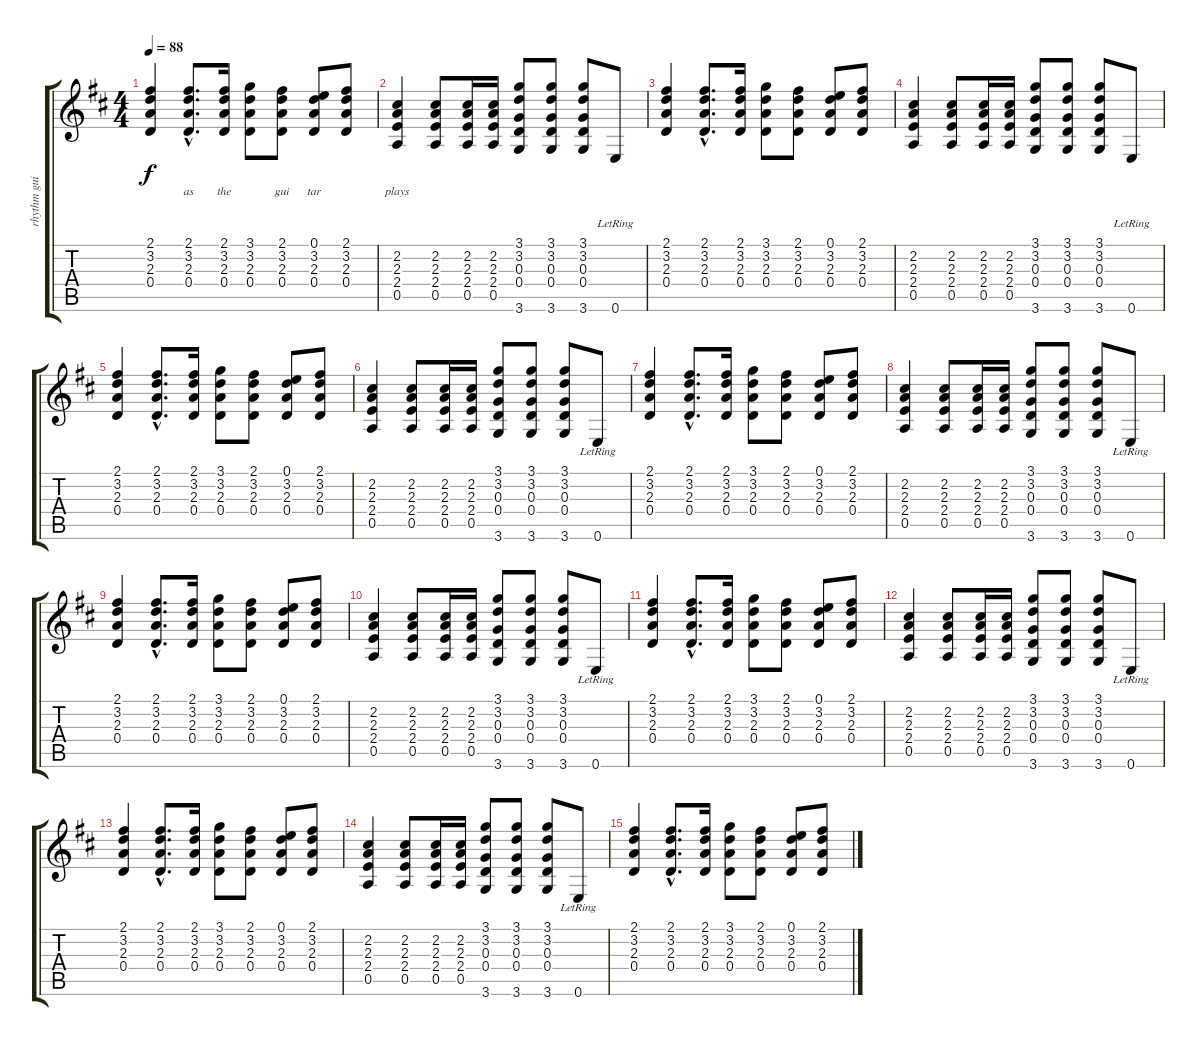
\track ("rhythm guitar" "rhythm gui") {instrument acousticguitarsteel}
\staff {score tabs}
\tuning (E4 B3 G3 D3 A2 E2) {hide}
\ts (4 4)
\tempo 88
\clef g2
\ks d
(2.1 3.2 2.3 0.4).4{lyrics (0 "") lyrics (1 "") lyrics (2 "") lyrics (3 "") lyrics (4 "") dy f} (2.1{hac} 3.2{hac} 2.3{hac} 0.4{hac}).8{d lyrics (0 "as") lyrics (1 "") lyrics (2 "") lyrics (3 "") lyrics (4 "")} (2.1 3.2 2.3 0.4).16{lyrics (0 "the") lyrics (1 "") lyrics (2 "") lyrics (3 "") lyrics (4 "")} (3.1 3.2 2.3 0.4).8{lyrics (0 "") lyrics (1 "") lyrics (2 "") lyrics (3 "") lyrics (4 "")} (2.1 3.2 2.3 0.4).8{lyrics (0 "gui") lyrics (1 "") lyrics (2 "") lyrics (3 "") lyrics (4 "")} (0.1 3.2 2.3 0.4).8{lyrics (0 "tar") lyrics (1 "") lyrics (2 "") lyrics (3 "") lyrics (4 "")} (2.1 3.2 2.3 0.4).8{lyrics (0 "") lyrics (1 "") lyrics (2 "") lyrics (3 "") lyrics (4 "")} |
(2.2 2.3 2.4 0.5).4{lyrics (0 "plays") lyrics (1 "") lyrics (2 "") lyrics (3 "") lyrics (4 "")} (2.2 2.3 2.4 0.5).8 (2.2 2.3 2.4 0.5).16 (2.2 2.3 2.4 0.5).16 (3.1 3.2 0.3 0.4 3.6).8 (3.1 3.2 0.3 0.4 3.6).8 (3.1 3.2 0.3 0.4 3.6).8 0.6{lr}.8 |
(2.1 3.2 2.3 0.4).4 (2.1{hac} 3.2{hac} 2.3{hac} 0.4{hac}).8{d} (2.1 3.2 2.3 0.4).16 (3.1 3.2 2.3 0.4).8 (2.1 3.2 2.3 0.4).8 (0.1 3.2 2.3 0.4).8 (2.1 3.2 2.3 0.4).8 |
(2.2 2.3 2.4 0.5).4 (2.2 2.3 2.4 0.5).8 (2.2 2.3 2.4 0.5).16 (2.2 2.3 2.4 0.5).16 (3.1 3.2 0.3 0.4 3.6).8 (3.1 3.2 0.3 0.4 3.6).8 (3.1 3.2 0.3 0.4 3.6).8 0.6{lr}.8 |
(2.1 3.2 2.3 0.4).4 (2.1{hac} 3.2{hac} 2.3{hac} 0.4{hac}).8{d} (2.1 3.2 2.3 0.4).16 (3.1 3.2 2.3 0.4).8 (2.1 3.2 2.3 0.4).8 (0.1 3.2 2.3 0.4).8 (2.1 3.2 2.3 0.4).8 |
(2.2 2.3 2.4 0.5).4 (2.2 2.3 2.4 0.5).8 (2.2 2.3 2.4 0.5).16 (2.2 2.3 2.4 0.5).16 (3.1 3.2 0.3 0.4 3.6).8 (3.1 3.2 0.3 0.4 3.6).8 (3.1 3.2 0.3 0.4 3.6).8 0.6{lr}.8 |
(2.1 3.2 2.3 0.4).4 (2.1{hac} 3.2{hac} 2.3{hac} 0.4{hac}).8{d} (2.1 3.2 2.3 0.4).16 (3.1 3.2 2.3 0.4).8 (2.1 3.2 2.3 0.4).8 (0.1 3.2 2.3 0.4).8 (2.1 3.2 2.3 0.4).8 |
(2.2 2.3 2.4 0.5).4 (2.2 2.3 2.4 0.5).8 (2.2 2.3 2.4 0.5).16 (2.2 2.3 2.4 0.5).16 (3.1 3.2 0.3 0.4 3.6).8 (3.1 3.2 0.3 0.4 3.6).8 (3.1 3.2 0.3 0.4 3.6).8 0.6{lr}.8 |
(2.1 3.2 2.3 0.4).4 (2.1{hac} 3.2{hac} 2.3{hac} 0.4{hac}).8{d} (2.1 3.2 2.3 0.4).16 (3.1 3.2 2.3 0.4).8 (2.1 3.2 2.3 0.4).8 (0.1 3.2 2.3 0.4).8 (2.1 3.2 2.3 0.4).8 |
(2.2 2.3 2.4 0.5).4 (2.2 2.3 2.4 0.5).8 (2.2 2.3 2.4 0.5).16 (2.2 2.3 2.4 0.5).16 (3.1 3.2 0.3 0.4 3.6).8 (3.1 3.2 0.3 0.4 3.6).8 (3.1 3.2 0.3 0.4 3.6).8 0.6{lr}.8 |
(2.1 3.2 2.3 0.4).4 (2.1{hac} 3.2{hac} 2.3{hac} 0.4{hac}).8{d} (2.1 3.2 2.3 0.4).16 (3.1 3.2 2.3 0.4).8 (2.1 3.2 2.3 0.4).8 (0.1 3.2 2.3 0.4).8 (2.1 3.2 2.3 0.4).8 |
(2.2 2.3 2.4 0.5).4 (2.2 2.3 2.4 0.5).8 (2.2 2.3 2.4 0.5).16 (2.2 2.3 2.4 0.5).16 (3.1 3.2 0.3 0.4 3.6).8 (3.1 3.2 0.3 0.4 3.6).8 (3.1 3.2 0.3 0.4 3.6).8 0.6{lr}.8 |
(2.1 3.2 2.3 0.4).4 (2.1{hac} 3.2{hac} 2.3{hac} 0.4{hac}).8{d} (2.1 3.2 2.3 0.4).16 (3.1 3.2 2.3 0.4).8 (2.1 3.2 2.3 0.4).8 (0.1 3.2 2.3 0.4).8 (2.1 3.2 2.3 0.4).8 |
(2.2 2.3 2.4 0.5).4 (2.2 2.3 2.4 0.5).8 (2.2 2.3 2.4 0.5).16 (2.2 2.3 2.4 0.5).16 (3.1 3.2 0.3 0.4 3.6).8 (3.1 3.2 0.3 0.4 3.6).8 (3.1 3.2 0.3 0.4 3.6).8 0.6{lr}.8 |
(2.1 3.2 2.3 0.4).4 (2.1{hac} 3.2{hac} 2.3{hac} 0.4{hac}).8{d} (2.1 3.2 2.3 0.4).16 (3.1 3.2 2.3 0.4).8 (2.1 3.2 2.3 0.4).8 (0.1 3.2 2.3 0.4).8 (2.1 3.2 2.3 0.4).8
